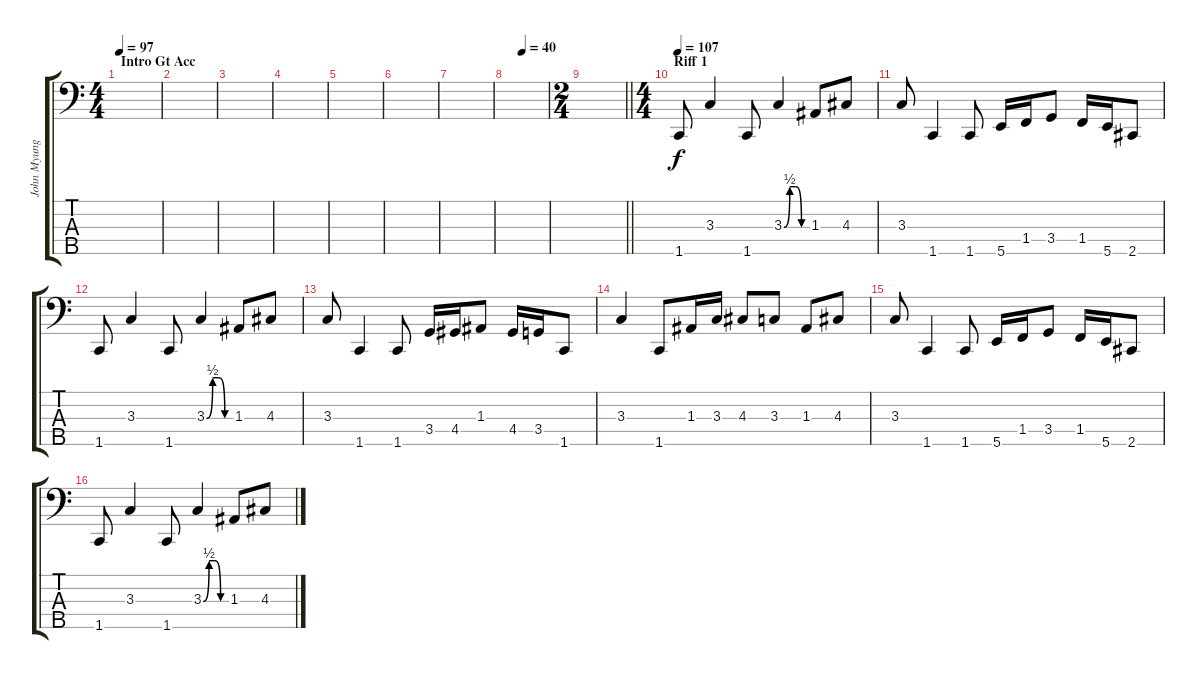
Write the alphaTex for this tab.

\track ("John Myung" "John Myung") {instrument electricbassfinger}
\staff {score tabs}
\tuning (G2 D2 A1 E1 B0) {hide}
\ts (4 4)
\section ("" "Intro Gt Acc")
\tempo 97
\tempo 72
\tempo 97
\clef f4
\ks c
|
|
|
|
|
|
|
\tempo (40 0.375)
|
\ts (2 4)
\barLineRight lightlight
|
\ts (4 4)
\section ("" "Riff 1")
\tempo 107
1.5.8 3.3.4 1.5.8 3.3{be (custom 0 0 15 2 30 2 45 0 60 0)}.4 1.3.8 4.3.8 |
3.3.8 1.5.4 1.5.8 5.5.16 1.4.16 3.4.8 1.4.16 5.5.16 2.5.8 |
1.5.8 3.3.4 1.5.8 3.3{be (custom 0 0 15 2 30 2 45 0 60 0)}.4 1.3.8 4.3.8 |
3.3.8 1.5.4 1.5.8 3.4.16 4.4.16 1.3.8 4.4.16 3.4.16 1.5.8 |
3.3.4 1.5.8 1.3.16 3.3.16 4.3.8 3.3.8 1.3.8 4.3.8 |
3.3.8 1.5.4 1.5.8 5.5.16 1.4.16 3.4.8 1.4.16 5.5.16 2.5.8 |
1.5.8 3.3.4 1.5.8 3.3{be (custom 0 0 15 2 30 2 45 0 60 0)}.4 1.3.8 4.3.8
